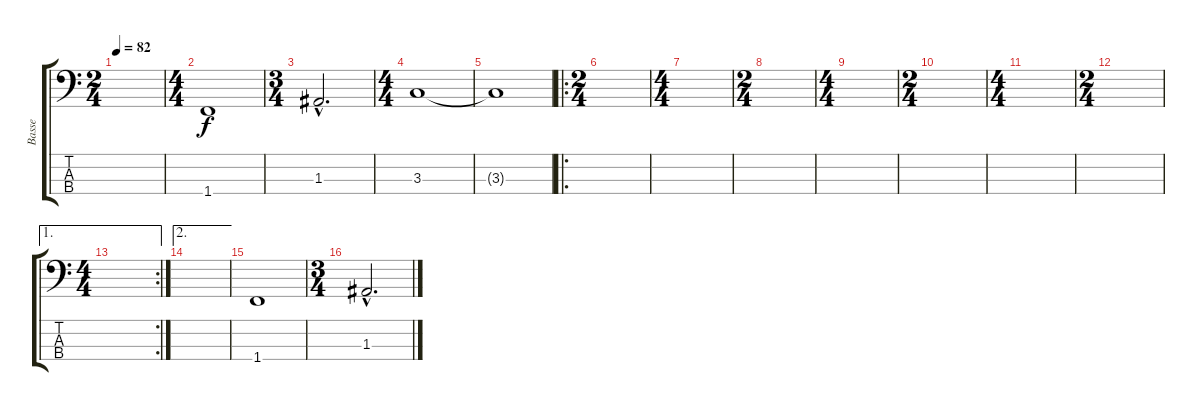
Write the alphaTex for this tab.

\track ("Basse" "Basse") {instrument electricbassfinger}
\staff {score tabs}
\tuning (G2 D2 A1 E1) {hide}
\ts (2 4)
\tempo 82
\clef f4
\ks c
|
\ts (4 4)
1.4.1 |
\ts (3 4)
1.3{hac}.2{d} |
\ts (4 4)
3.3.1 |
3.3{t}.1 |
\ro
\ts (2 4)
|
\ts (4 4)
|
\ts (2 4)
|
\ts (4 4)
|
\ts (2 4)
|
\ts (4 4)
|
\ts (2 4)
|
\ae 1
\rc 2
\ts (4 4)
|
\ae 2
|
1.4.1 |
\ts (3 4)
1.3{hac}.2{d}
